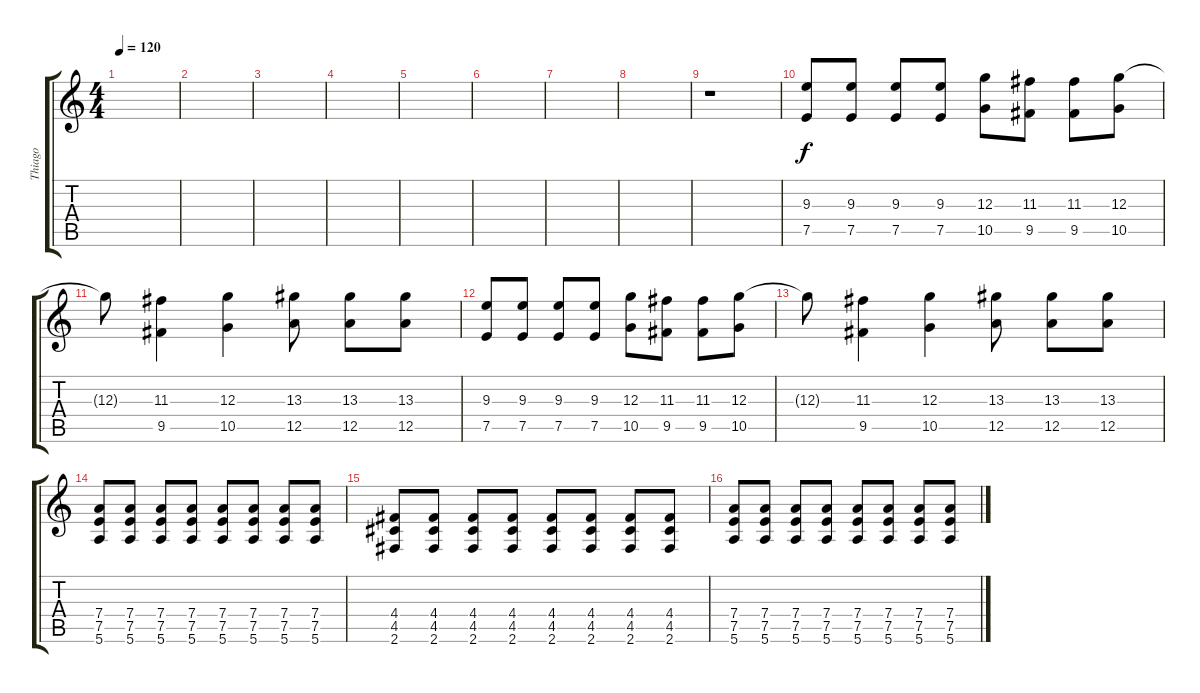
\track ("Thiago" "Thiago") {instrument distortionguitar}
\staff {score tabs}
\tuning (E4 B3 G3 D3 A2 E2) {hide}
\ts (4 4)
\tempo 120
\clef g2
\ks c
|
|
|
|
|
|
|
|
r.1 |
(9.3 7.5).8 (9.3 7.5).8 (9.3 7.5).8 (9.3 7.5).8 (12.3 10.5).8 (11.3 9.5).8 (11.3 9.5).8 (12.3 10.5).8 |
12.3{t}.8 (11.3 9.5).4 (12.3 10.5).4 (13.3 12.5).8 (13.3 12.5).8 (13.3 12.5).8 |
(9.3 7.5).8 (9.3 7.5).8 (9.3 7.5).8 (9.3 7.5).8 (12.3 10.5).8 (11.3 9.5).8 (11.3 9.5).8 (12.3 10.5).8 |
12.3{t}.8 (11.3 9.5).4 (12.3 10.5).4 (13.3 12.5).8 (13.3 12.5).8 (13.3 12.5).8 |
(7.4 7.5 5.6).8 (7.4 7.5 5.6).8 (7.4 7.5 5.6).8 (7.4 7.5 5.6).8 (7.4 7.5 5.6).8 (7.4 7.5 5.6).8 (7.4 7.5 5.6).8 (7.4 7.5 5.6).8 |
(4.4 4.5 2.6).8 (4.4 4.5 2.6).8 (4.4 4.5 2.6).8 (4.4 4.5 2.6).8 (4.4 4.5 2.6).8 (4.4 4.5 2.6).8 (4.4 4.5 2.6).8 (4.4 4.5 2.6).8 |
(7.4 7.5 5.6).8 (7.4 7.5 5.6).8 (7.4 7.5 5.6).8 (7.4 7.5 5.6).8 (7.4 7.5 5.6).8 (7.4 7.5 5.6).8 (7.4 7.5 5.6).8 (7.4 7.5 5.6).8
